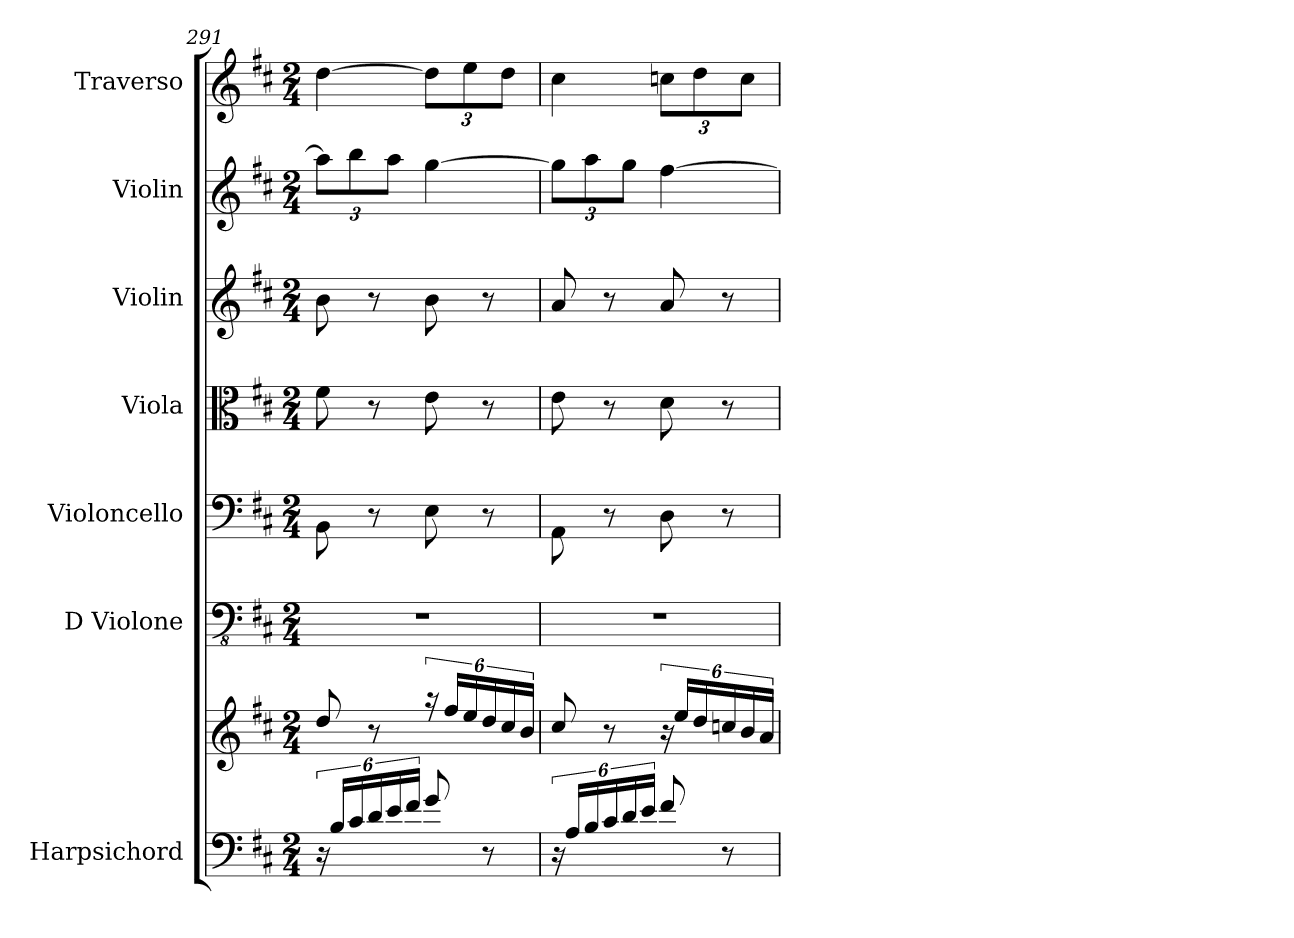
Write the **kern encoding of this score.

**kern	**kern	**kern	**kern	**kern	**kern	**kern	**kern
*part7	*part7	*part6	*part5	*part4	*part3	*part2	*part1
*staff8	*staff7	*staff6	*staff5	*staff4	*staff3	*staff2	*staff1
*I"Harpsichord	*	*I"D Violone	*I"Violoncello	*I"Viola	*I"Violin	*I"Violin	*I"Traverso
*I'Hch.	*	*I'D Vne.	*I'Vc.	*I'Vla.	*I'Vln.	*I'Vln.	*I'Trv.
*clefF4	*clefG2	*clefFv4	*clefF4	*clefC3	*clefG2	*clefG2	*clefG2
*	*	*ITrd7c12	*	*	*	*	*
*k[f#c#]	*k[f#c#]	*k[f#c#]	*k[f#c#]	*k[f#c#]	*k[f#c#]	*k[f#c#]	*k[f#c#]
*M2/4	*M2/4	*M2/4	*M2/4	*M2/4	*M2/4	*M2/4	*M2/4
*	*	*	*	*	*	*Xbrackettup	*
=291	=291	=291	=291	=291	=291	=291	=291
24r	8dd/	2r	8BB\	8f#\	8b\	12aa\L]	[4dd\
24B/LL	.	.	.	.	.	.	.
24c#/	.	.	.	.	.	12bb\	.
24d/	8r	.	8r	8r	8r	.	.
24e/	.	.	.	.	.	12aa\J	.
24f#/JJ	.	.	.	.	.	.	.
*	*	*	*	*	*	*	*Xbrackettup
8g/	24raa	.	8E\	8e\	8b\	[4gg\	12dd\L]
.	24ff#/LL	.	.	.	.	.	.
.	24ee/	.	.	.	.	.	12ee\
8r	24dd/	.	8r	8r	8r	.	.
.	24cc#/	.	.	.	.	.	12dd\J
.	24b/JJ	.	.	.	.	.	.
=292	=292	=292	=292	=292	=292	=292	=292
24r	8cc#/	2r	8AA\	8e\	8a/	12gg\L]	4cc#\
24A/LL	.	.	.	.	.	.	.
24B/	.	.	.	.	.	12aa\	.
24c#/	8r	.	8r	8r	8r	.	.
24d/	.	.	.	.	.	12gg\J	.
24e/JJ	.	.	.	.	.	.	.
8f#/	24r	.	8D\	8d\	8a/	[4ff#\	12ccn\L
.	24ee/LL	.	.	.	.	.	.
.	24dd/	.	.	.	.	.	12dd\
8r	24ccn/	.	8r	8r	8r	.	.
.	24b/	.	.	.	.	.	12cc\J
.	24a/JJ	.	.	.	.	.	.
=	=	=	=	=	=	=	=
*-	*-	*-	*-	*-	*-	*-	*-
